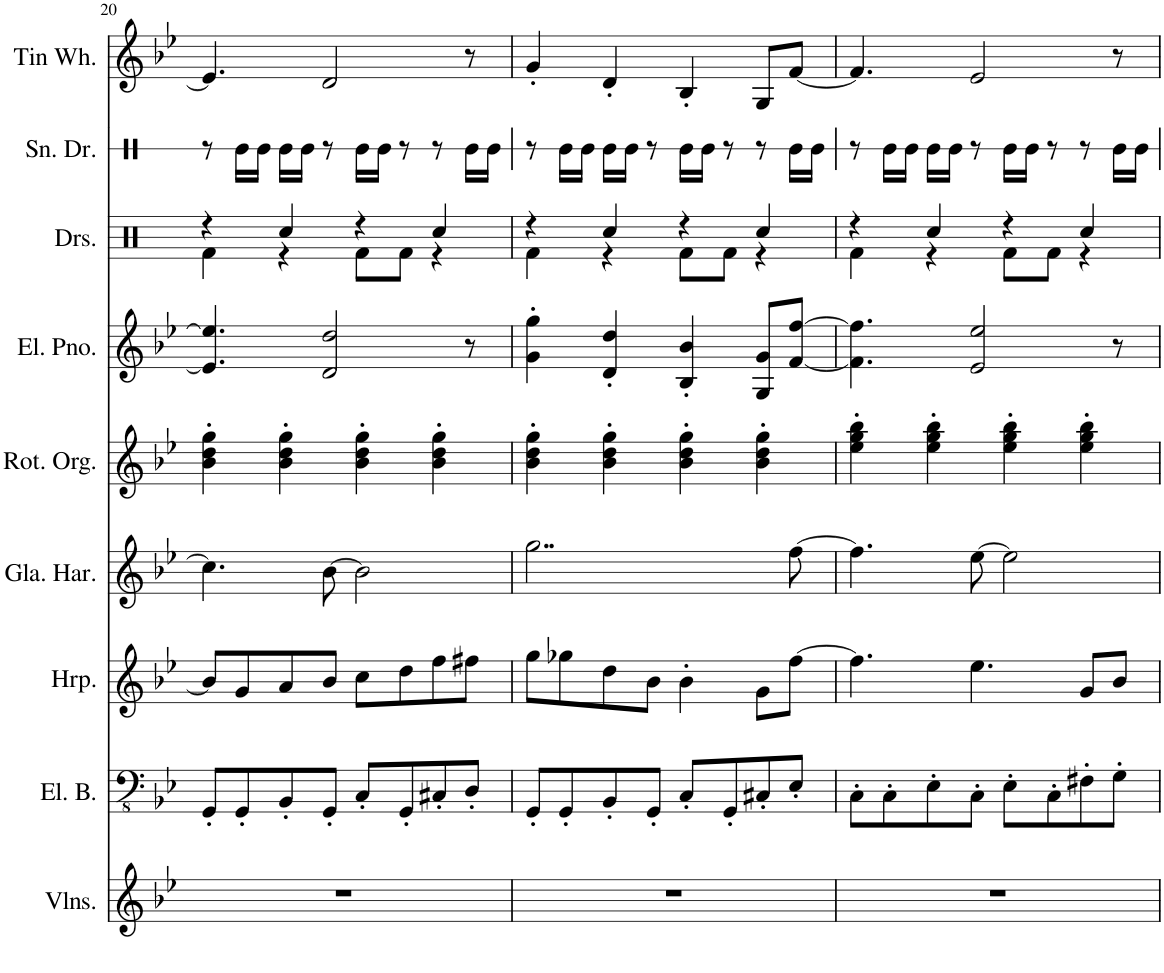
**kern	**kern	**kern	**kern	**kern	**kern	**kern	**kern	**kern
*part9	*part8	*part7	*part6	*part5	*part4	*part3	*part2	*part1
*staff9	*staff8	*staff7	*staff6	*staff5	*staff4	*staff3	*staff2	*staff1
*I"Violins	*I"Electric Bass	*I"Harp	*I"Glass Harmonica	*I"Rotary Organ	*I"Electric Piano	*I"Drumset	*I"Snare Drum	*I"Low Whistle
*I'Vlns.	*I'El. B.	*I'Hrp.	*I'Gla. Har.	*I'Rot. Org.	*I'El. Pno.	*I'Drs.	*I'Sn. Dr.	*I'Low Wh.
!!LO:PB:g=z
*clefG2	*clefFv4	*clefG2	*clefG2	*clefG2	*clefG2	*clefX	*clefX	*clefG2
*k[b-e-]	*k[b-e-]	*k[b-e-]	*k[b-e-]	*k[b-e-]	*k[b-e-]	*k[]	*k[]	*k[b-e-]
*M4/4	*M4/4	*M4/4	*M4/4	*M4/4	*M4/4	*M4/4	*M4/4	*M4/4
=20	=20	=20	=20	=20	=20	=20	=20	=20
*	*	*	*	*	*	*^	*	*
1r	8GGG'/L	8b-/L]	4.cc\]	4b-\' 4dd\' 4gg\'	4.e-/] 4.ee-/]	4r	4Rf\	8r	4.e-/]
.	8GGG'/	8g/	.	.	.	.	.	16Re\LL	.
.	.	.	.	.	.	.	.	16Re\JJ	.
.	8BBB-'/	8a/	.	4b-\' 4dd\' 4gg\'	.	4Rcc/	4r	16Re\LL	.
.	.	.	.	.	.	.	.	16Re\JJ	.
.	8GGG'/J	8b-/J	[8b-\	.	2d/ 2dd/	.	.	8r	2d/
.	8CC'/L	8cc\L	2b-\]	4b-\' 4dd\' 4gg\'	.	4r	8Rf\L	16Re\LL	.
.	.	.	.	.	.	.	.	16Re\JJ	.
.	8GGG'/	8dd\	.	.	.	.	8Rf\J	8r	.
.	8CC#X'/	8ff\	.	4b-\' 4dd\' 4gg\'	.	4Rcc/	4r	8r	.
.	8DD'/J	8ff#X\J	.	.	8r	.	.	16Re\LL	8r
.	.	.	.	.	.	.	.	16Re\JJ	.
=21	=21	=21	=21	=21	=21	=21	=21	=21	=21
1r	8GGG'/L	8gg\L	2..gg\	4b-\' 4dd\' 4gg\'	4g\' 4gg\'	4r	4Rf\	8r	4g'/
.	8GGG'/	8gg-X\	.	.	.	.	.	16Re\LL	.
.	.	.	.	.	.	.	.	16Re\JJ	.
.	8BBB-'/	8dd\	.	4b-\' 4dd\' 4gg\'	4d/' 4dd/'	4Rcc/	4r	16Re\LL	4d'/
.	.	.	.	.	.	.	.	16Re\JJ	.
.	8GGG'/J	8b-\J	.	.	.	.	.	8r	.
.	8CC'/L	4b-'\	.	4b-\' 4dd\' 4gg\'	4B-/' 4b-/'	4r	8Rf\L	16Re\LL	4B-'/
.	.	.	.	.	.	.	.	16Re\JJ	.
.	8GGG'/	.	.	.	.	.	8Rf\J	8r	.
.	8CC#X'/	8g\L	.	4b-\' 4dd\' 4gg\'	8G/ 8g/L	4Rcc/	4r	8r	8G/L
.	8EE-'/J	[8ff\J	[8ff\	.	[8f/ [8ff/J	.	.	16Re\LL	[8f/J
.	.	.	.	.	.	.	.	16Re\JJ	.
=22	=22	=22	=22	=22	=22	=22	=22	=22	=22
1r	8CC'\L	4.ff\]	4.ff\]	4ee-\' 4gg\' 4bb-\'	4.f\] 4.ff\]	4r	4Rf\	8r	4.f/]
.	8CC'\	.	.	.	.	.	.	16Re\LL	.
.	.	.	.	.	.	.	.	16Re\JJ	.
.	8EE-'\	.	.	4ee-\' 4gg\' 4bb-\'	.	4Rcc/	4r	16Re\LL	.
.	.	.	.	.	.	.	.	16Re\JJ	.
.	8CC'\J	4.ee-\	[8ee-\	.	2e-/ 2ee-/	.	.	8r	2e-/
.	8EE-'\L	.	2ee-\]	4ee-\' 4gg\' 4bb-\'	.	4r	8Rf\L	16Re\LL	.
.	.	.	.	.	.	.	.	16Re\JJ	.
.	8CC'\	.	.	.	.	.	8Rf\J	8r	.
.	8FF#X'\	8g/L	.	4ee-\' 4gg\' 4bb-\'	.	4Rcc/	4r	8r	.
.	8GG'\J	8b-/J	.	.	8r	.	.	16Re\LL	8r
.	.	.	.	.	.	.	.	16Re\JJ	.
*	*	*	*	*	*	*v	*v	*	*
=	=	=	=	=	=	=	=	=
*-	*-	*-	*-	*-	*-	*-	*-	*-
